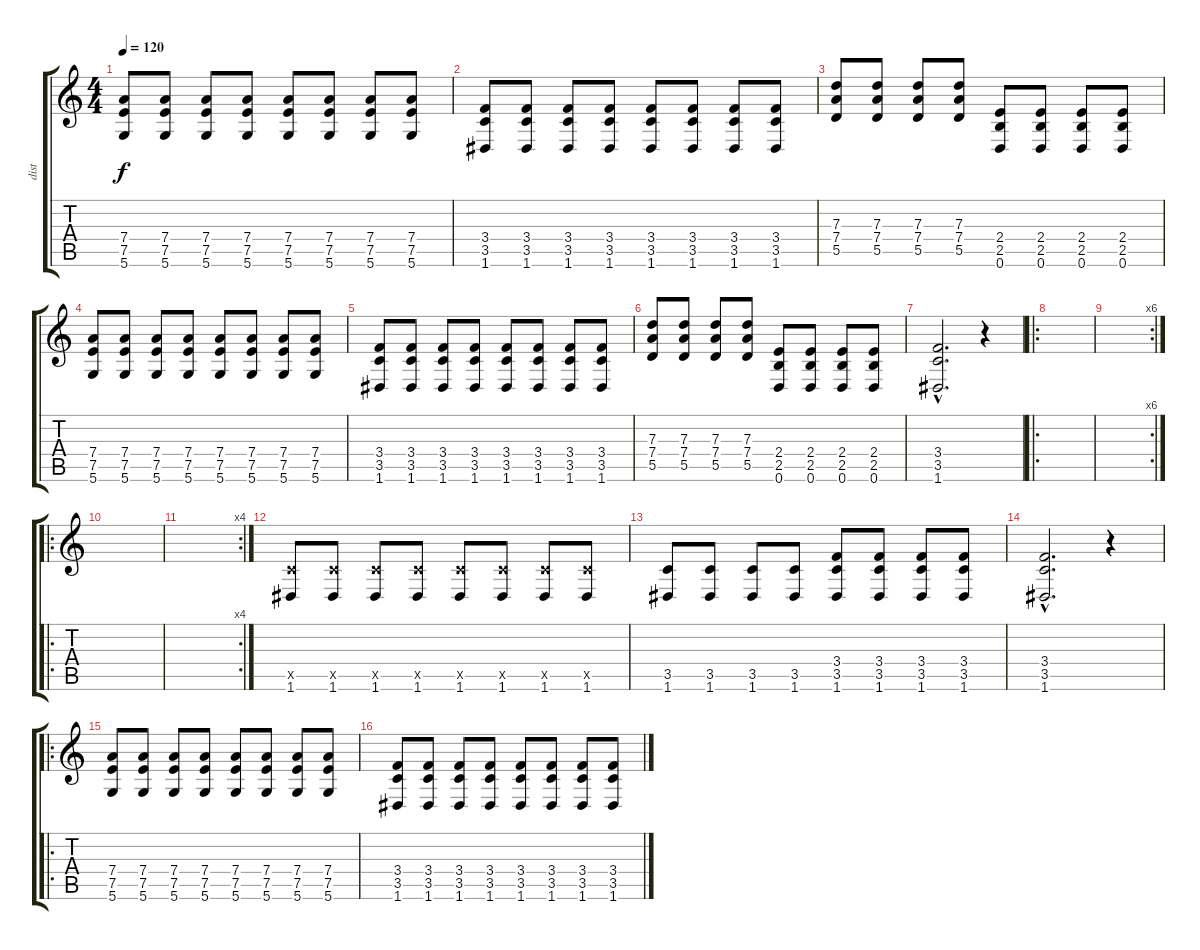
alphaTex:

\track ("dist" "dist") {instrument distortionguitar}
\staff {score tabs}
\tuning (E4 B3 G3 D3 A2 D2) {hide}
\ts (4 4)
\tempo 120
\clef g2
\ks c
(7.4 7.5 5.6).8{dy f} (7.4 7.5 5.6).8 (7.4 7.5 5.6).8 (7.4 7.5 5.6).8 (7.4 7.5 5.6).8 (7.4 7.5 5.6).8 (7.4 7.5 5.6).8 (7.4 7.5 5.6).8 |
(3.4 3.5 1.6).8 (3.4 3.5 1.6).8 (3.4 3.5 1.6).8 (3.4 3.5 1.6).8 (3.4 3.5 1.6).8 (3.4 3.5 1.6).8 (3.4 3.5 1.6).8 (3.4 3.5 1.6).8 |
(7.3 7.4 5.5).8 (7.3 7.4 5.5).8 (7.3 7.4 5.5).8 (7.3 7.4 5.5).8 (2.4 2.5 0.6).8 (2.4 2.5 0.6).8 (2.4 2.5 0.6).8 (2.4 2.5 0.6).8 |
(7.4 7.5 5.6).8 (7.4 7.5 5.6).8 (7.4 7.5 5.6).8 (7.4 7.5 5.6).8 (7.4 7.5 5.6).8 (7.4 7.5 5.6).8 (7.4 7.5 5.6).8 (7.4 7.5 5.6).8 |
(3.4 3.5 1.6).8 (3.4 3.5 1.6).8 (3.4 3.5 1.6).8 (3.4 3.5 1.6).8 (3.4 3.5 1.6).8 (3.4 3.5 1.6).8 (3.4 3.5 1.6).8 (3.4 3.5 1.6).8 |
(7.3 7.4 5.5).8 (7.3 7.4 5.5).8 (7.3 7.4 5.5).8 (7.3 7.4 5.5).8 (2.4 2.5 0.6).8 (2.4 2.5 0.6).8 (2.4 2.5 0.6).8 (2.4 2.5 0.6).8 |
(3.4{hac} 3.5{hac} 1.6{hac}).2{d} r.4 |
\ro
|
\rc 6
|
\ro
|
\rc 4
|
(3.5{x} 1.6).8 (3.5{x} 1.6).8 (3.5{x} 1.6).8 (3.5{x} 1.6).8 (3.5{x} 1.6).8 (3.5{x} 1.6).8 (3.5{x} 1.6).8 (3.5{x} 1.6).8 |
(3.5 1.6).8 (3.5 1.6).8 (3.5 1.6).8 (3.5 1.6).8 (3.4 3.5 1.6).8 (3.4 3.5 1.6).8 (3.4 3.5 1.6).8 (3.4 3.5 1.6).8 |
(3.4{hac} 3.5{hac} 1.6{hac}).2{d} r.4 |
\ro
(7.4 7.5 5.6).8 (7.4 7.5 5.6).8 (7.4 7.5 5.6).8 (7.4 7.5 5.6).8 (7.4 7.5 5.6).8 (7.4 7.5 5.6).8 (7.4 7.5 5.6).8 (7.4 7.5 5.6).8 |
(3.4 3.5 1.6).8 (3.4 3.5 1.6).8 (3.4 3.5 1.6).8 (3.4 3.5 1.6).8 (3.4 3.5 1.6).8 (3.4 3.5 1.6).8 (3.4 3.5 1.6).8 (3.4 3.5 1.6).8
